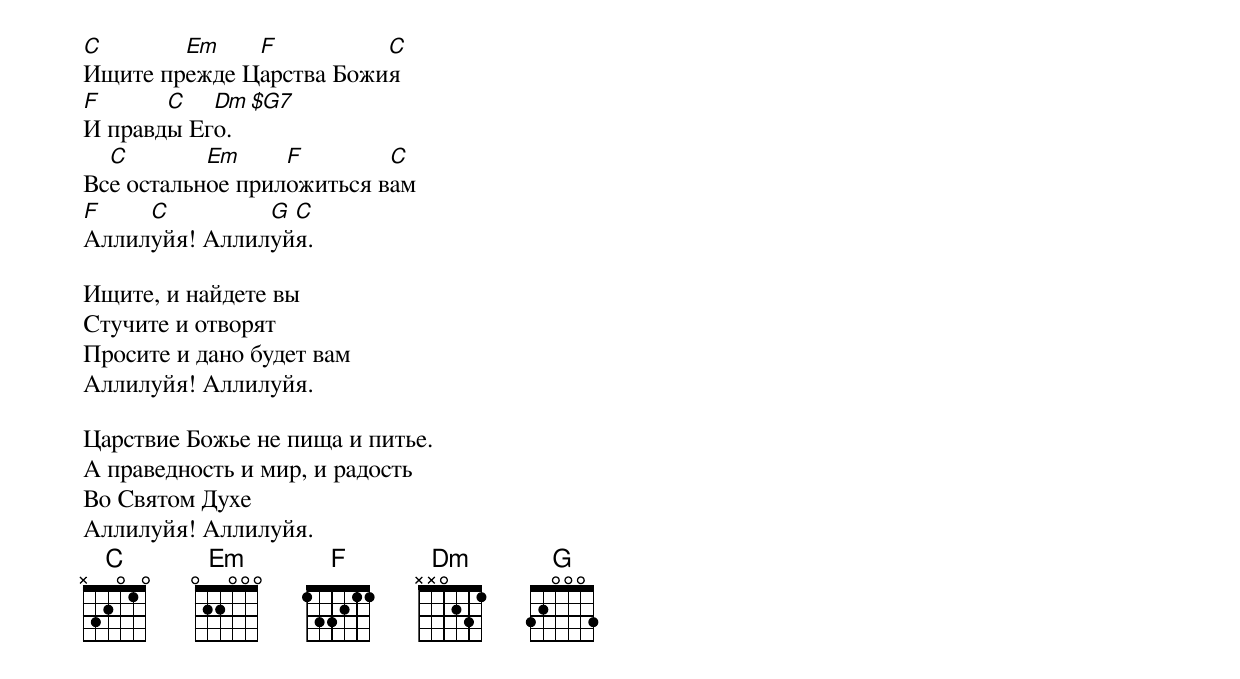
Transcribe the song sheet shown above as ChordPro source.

[C]Ищите пр[Em]ежде Ц[F]арства Божи[C]я
[F]И правд[C]ы Ег[Dm]о.[$G7]
Вс[C]е остальн[Em]ое прил[F]ожиться в[C]ам
[F]Аллил[C]уйя! Аллил[G]уй[C]я.

Ищите, и найдете вы
Стучите и отворят
Просите и дано будет вам
Аллилуйя! Аллилуйя.

Царствие Божье не пища и питье.
А праведность и мир, и радость
Во Святом Духе
Аллилуйя! Аллилуйя.
